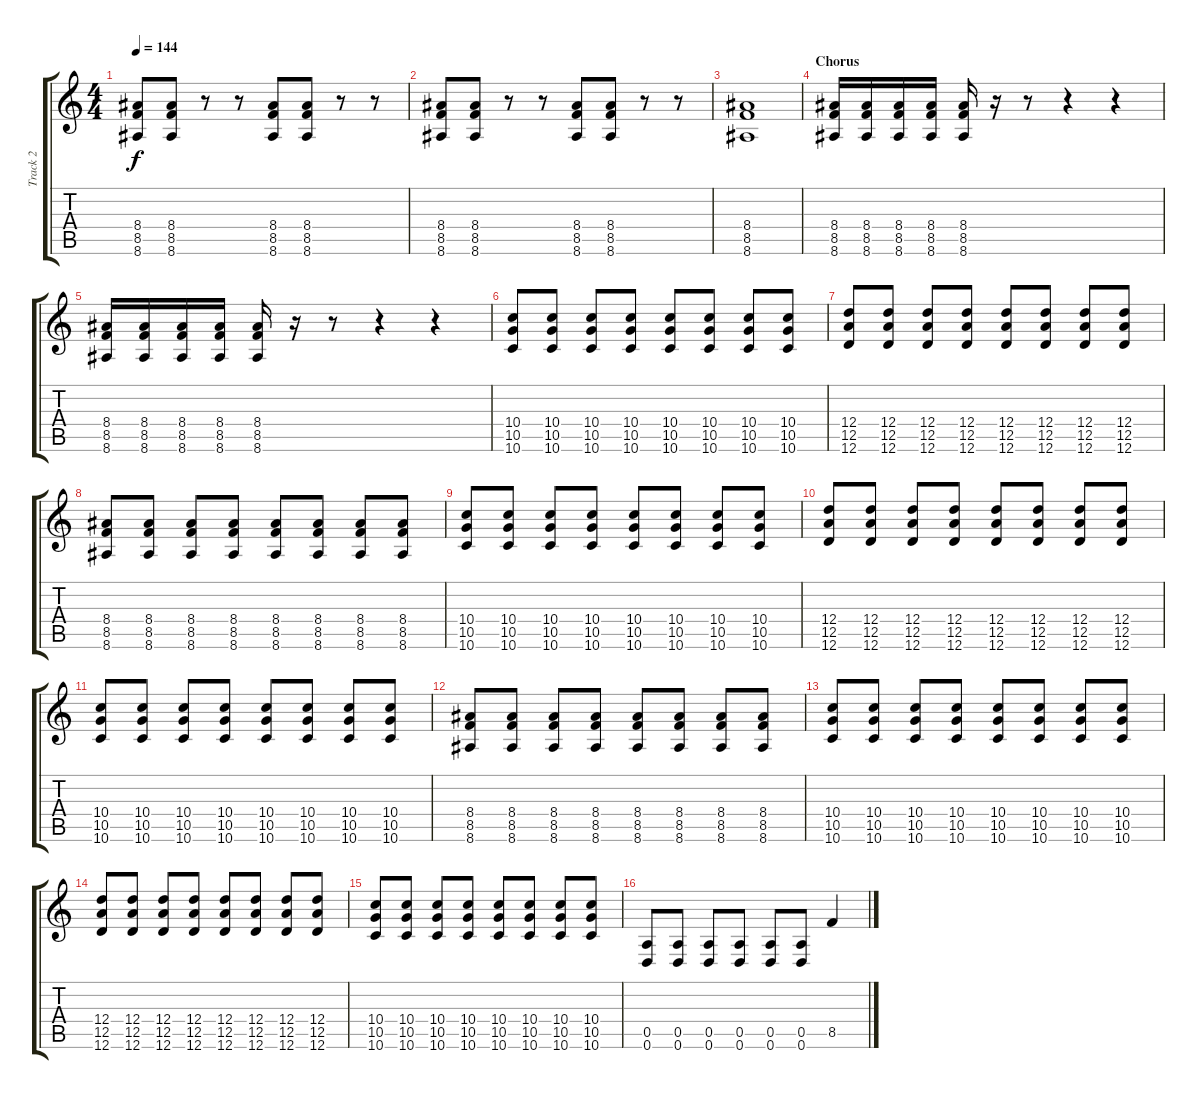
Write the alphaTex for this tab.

\track ("Track 2" "Track 2") {instrument distortionguitar}
\staff {score tabs}
\tuning (E4 B3 G3 D3 A2 D2) {hide}
\ts (4 4)
\tempo 144
\clef g2
\ks c
(8.4 8.5 8.6).8{dy f} (8.4 8.5 8.6).8 r.8 r.8 (8.4 8.5 8.6).8 (8.4 8.5 8.6).8 r.8 r.8 |
(8.4 8.5 8.6).8 (8.4 8.5 8.6).8 r.8 r.8 (8.4 8.5 8.6).8 (8.4 8.5 8.6).8 r.8 r.8 |
(8.4 8.5 8.6).1 |
\section ("" "Chorus")
(8.4 8.5 8.6).16 (8.4 8.5 8.6).16 (8.4 8.5 8.6).16 (8.4 8.5 8.6).16 (8.4 8.5 8.6).16 r.16 r.8 r.4 r.4 |
(8.4 8.5 8.6).16 (8.4 8.5 8.6).16 (8.4 8.5 8.6).16 (8.4 8.5 8.6).16 (8.4 8.5 8.6).16 r.16 r.8 r.4 r.4 |
(10.4 10.5 10.6).8 (10.4 10.5 10.6).8 (10.4 10.5 10.6).8 (10.4 10.5 10.6).8 (10.4 10.5 10.6).8 (10.4 10.5 10.6).8 (10.4 10.5 10.6).8 (10.4 10.5 10.6).8 |
(12.4 12.5 12.6).8 (12.4 12.5 12.6).8 (12.4 12.5 12.6).8 (12.4 12.5 12.6).8 (12.4 12.5 12.6).8 (12.4 12.5 12.6).8 (12.4 12.5 12.6).8 (12.4 12.5 12.6).8 |
(8.4 8.5 8.6).8 (8.4 8.5 8.6).8 (8.4 8.5 8.6).8 (8.4 8.5 8.6).8 (8.4 8.5 8.6).8 (8.4 8.5 8.6).8 (8.4 8.5 8.6).8 (8.4 8.5 8.6).8 |
(10.4 10.5 10.6).8 (10.4 10.5 10.6).8 (10.4 10.5 10.6).8 (10.4 10.5 10.6).8 (10.4 10.5 10.6).8 (10.4 10.5 10.6).8 (10.4 10.5 10.6).8 (10.4 10.5 10.6).8 |
(12.4 12.5 12.6).8 (12.4 12.5 12.6).8 (12.4 12.5 12.6).8 (12.4 12.5 12.6).8 (12.4 12.5 12.6).8 (12.4 12.5 12.6).8 (12.4 12.5 12.6).8 (12.4 12.5 12.6).8 |
(10.4 10.5 10.6).8 (10.4 10.5 10.6).8 (10.4 10.5 10.6).8 (10.4 10.5 10.6).8 (10.4 10.5 10.6).8 (10.4 10.5 10.6).8 (10.4 10.5 10.6).8 (10.4 10.5 10.6).8 |
(8.4 8.5 8.6).8 (8.4 8.5 8.6).8 (8.4 8.5 8.6).8 (8.4 8.5 8.6).8 (8.4 8.5 8.6).8 (8.4 8.5 8.6).8 (8.4 8.5 8.6).8 (8.4 8.5 8.6).8 |
(10.4 10.5 10.6).8 (10.4 10.5 10.6).8 (10.4 10.5 10.6).8 (10.4 10.5 10.6).8 (10.4 10.5 10.6).8 (10.4 10.5 10.6).8 (10.4 10.5 10.6).8 (10.4 10.5 10.6).8 |
(12.4 12.5 12.6).8 (12.4 12.5 12.6).8 (12.4 12.5 12.6).8 (12.4 12.5 12.6).8 (12.4 12.5 12.6).8 (12.4 12.5 12.6).8 (12.4 12.5 12.6).8 (12.4 12.5 12.6).8 |
(10.4 10.5 10.6).8 (10.4 10.5 10.6).8 (10.4 10.5 10.6).8 (10.4 10.5 10.6).8 (10.4 10.5 10.6).8 (10.4 10.5 10.6).8 (10.4 10.5 10.6).8 (10.4 10.5 10.6).8 |
(0.5 0.6).8 (0.5 0.6).8 (0.5 0.6).8 (0.5 0.6).8 (0.5 0.6).8 (0.5 0.6).8 8.5.4
